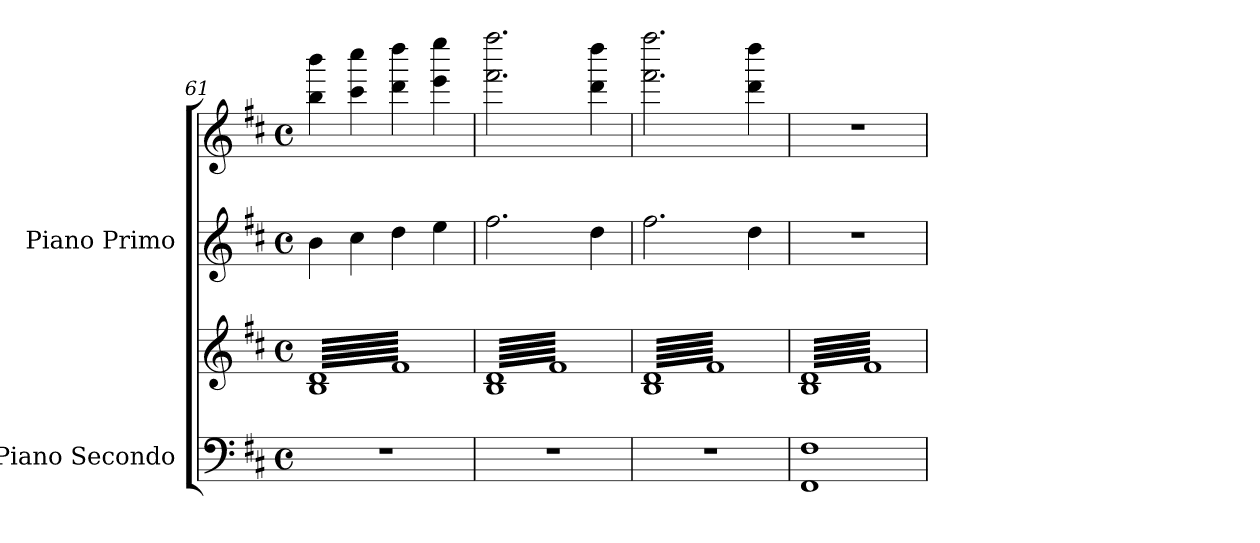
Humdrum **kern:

**kern	**kern	**kern	**kern
*part2	*part2	*part1	*part1
*staff4	*staff3	*staff2	*staff1
*I"Piano Secondo	*	*I"Piano Primo	*
*I'Pno. S.	*	*I'Pno. P.	*
*clefF4	*clefG2	*clefG2	*clefG2
*k[f#c#]	*k[f#c#]	*k[f#c#]	*k[f#c#]
*M4/4	*M4/4	*M4/4	*M4/4
*met(c)	*met(c)	*met(c)	*met(c)
=61	=61	=61	=61
*	*tremolo	*	*
1r	64B 64dLLLL	4b\	4bb\ 4bbb\
.	64f#	.	.
.	64B 64d	.	.
.	64f#	.	.
.	64B 64d	.	.
.	64f#	.	.
.	64B 64d	.	.
.	64f#	.	.
.	64B 64d	.	.
.	64f#	.	.
.	64B 64d	.	.
.	64f#	.	.
.	64B 64d	.	.
.	64f#	.	.
.	64B 64d	.	.
.	64f#	.	.
.	64B 64d	4cc#\	4ccc#\ 4cccc#\
.	64f#	.	.
.	64B 64d	.	.
.	64f#	.	.
.	64B 64d	.	.
.	64f#	.	.
.	64B 64d	.	.
.	64f#	.	.
.	64B 64d	.	.
.	64f#	.	.
.	64B 64d	.	.
.	64f#	.	.
.	64B 64d	.	.
.	64f#	.	.
.	64B 64d	.	.
.	64f#	.	.
.	64B 64d	4dd\	4ddd\ 4dddd\
.	64f#	.	.
.	64B 64d	.	.
.	64f#	.	.
.	64B 64d	.	.
.	64f#	.	.
.	64B 64d	.	.
.	64f#	.	.
.	64B 64d	.	.
.	64f#	.	.
.	64B 64d	.	.
.	64f#	.	.
.	64B 64d	.	.
.	64f#	.	.
.	64B 64d	.	.
.	64f#	.	.
.	64B 64d	4ee\	4eee\ 4eeee\
.	64f#	.	.
.	64B 64d	.	.
.	64f#	.	.
.	64B 64d	.	.
.	64f#	.	.
.	64B 64d	.	.
.	64f#	.	.
.	64B 64d	.	.
.	64f#	.	.
.	64B 64d	.	.
.	64f#	.	.
.	64B 64d	.	.
.	64f#	.	.
.	64B 64d	.	.
.	64f#JJJJ	.	.
=62	=62	=62	=62
1r	64B 64dLLLL	2.ff#\	2.fff#\ 2.ffff#\
.	64f#	.	.
.	64B 64d	.	.
.	64f#	.	.
.	64B 64d	.	.
.	64f#	.	.
.	64B 64d	.	.
.	64f#	.	.
.	64B 64d	.	.
.	64f#	.	.
.	64B 64d	.	.
.	64f#	.	.
.	64B 64d	.	.
.	64f#	.	.
.	64B 64d	.	.
.	64f#	.	.
.	64B 64d	.	.
.	64f#	.	.
.	64B 64d	.	.
.	64f#	.	.
.	64B 64d	.	.
.	64f#	.	.
.	64B 64d	.	.
.	64f#	.	.
.	64B 64d	.	.
.	64f#	.	.
.	64B 64d	.	.
.	64f#	.	.
.	64B 64d	.	.
.	64f#	.	.
.	64B 64d	.	.
.	64f#	.	.
.	64B 64d	.	.
.	64f#	.	.
.	64B 64d	.	.
.	64f#	.	.
.	64B 64d	.	.
.	64f#	.	.
.	64B 64d	.	.
.	64f#	.	.
.	64B 64d	.	.
.	64f#	.	.
.	64B 64d	.	.
.	64f#	.	.
.	64B 64d	.	.
.	64f#	.	.
.	64B 64d	.	.
.	64f#	.	.
.	64B 64d	4dd\	4ddd\ 4dddd\
.	64f#	.	.
.	64B 64d	.	.
.	64f#	.	.
.	64B 64d	.	.
.	64f#	.	.
.	64B 64d	.	.
.	64f#	.	.
.	64B 64d	.	.
.	64f#	.	.
.	64B 64d	.	.
.	64f#	.	.
.	64B 64d	.	.
.	64f#	.	.
.	64B 64d	.	.
.	64f#JJJJ	.	.
=63	=63	=63	=63
1r	64B 64dLLLL	2.ff#\	2.fff#\ 2.ffff#\
.	64f#	.	.
.	64B 64d	.	.
.	64f#	.	.
.	64B 64d	.	.
.	64f#	.	.
.	64B 64d	.	.
.	64f#	.	.
.	64B 64d	.	.
.	64f#	.	.
.	64B 64d	.	.
.	64f#	.	.
.	64B 64d	.	.
.	64f#	.	.
.	64B 64d	.	.
.	64f#	.	.
.	64B 64d	.	.
.	64f#	.	.
.	64B 64d	.	.
.	64f#	.	.
.	64B 64d	.	.
.	64f#	.	.
.	64B 64d	.	.
.	64f#	.	.
.	64B 64d	.	.
.	64f#	.	.
.	64B 64d	.	.
.	64f#	.	.
.	64B 64d	.	.
.	64f#	.	.
.	64B 64d	.	.
.	64f#	.	.
.	64B 64d	.	.
.	64f#	.	.
.	64B 64d	.	.
.	64f#	.	.
.	64B 64d	.	.
.	64f#	.	.
.	64B 64d	.	.
.	64f#	.	.
.	64B 64d	.	.
.	64f#	.	.
.	64B 64d	.	.
.	64f#	.	.
.	64B 64d	.	.
.	64f#	.	.
.	64B 64d	.	.
.	64f#	.	.
.	64B 64d	4dd\	4ddd\ 4dddd\
.	64f#	.	.
.	64B 64d	.	.
.	64f#	.	.
.	64B 64d	.	.
.	64f#	.	.
.	64B 64d	.	.
.	64f#	.	.
.	64B 64d	.	.
.	64f#	.	.
.	64B 64d	.	.
.	64f#	.	.
.	64B 64d	.	.
.	64f#	.	.
.	64B 64d	.	.
.	64f#JJJJ	.	.
=64	=64	=64	=64
1FF# 1F#	64B 64dLLLL	1r	1r
.	64f#	.	.
.	64B 64d	.	.
.	64f#	.	.
.	64B 64d	.	.
.	64f#	.	.
.	64B 64d	.	.
.	64f#	.	.
.	64B 64d	.	.
.	64f#	.	.
.	64B 64d	.	.
.	64f#	.	.
.	64B 64d	.	.
.	64f#	.	.
.	64B 64d	.	.
.	64f#	.	.
.	64B 64d	.	.
.	64f#	.	.
.	64B 64d	.	.
.	64f#	.	.
.	64B 64d	.	.
.	64f#	.	.
.	64B 64d	.	.
.	64f#	.	.
.	64B 64d	.	.
.	64f#	.	.
.	64B 64d	.	.
.	64f#	.	.
.	64B 64d	.	.
.	64f#	.	.
.	64B 64d	.	.
.	64f#	.	.
.	64B 64d	.	.
.	64f#	.	.
.	64B 64d	.	.
.	64f#	.	.
.	64B 64d	.	.
.	64f#	.	.
.	64B 64d	.	.
.	64f#	.	.
.	64B 64d	.	.
.	64f#	.	.
.	64B 64d	.	.
.	64f#	.	.
.	64B 64d	.	.
.	64f#	.	.
.	64B 64d	.	.
.	64f#	.	.
.	64B 64d	.	.
.	64f#	.	.
.	64B 64d	.	.
.	64f#	.	.
.	64B 64d	.	.
.	64f#	.	.
.	64B 64d	.	.
.	64f#	.	.
.	64B 64d	.	.
.	64f#	.	.
.	64B 64d	.	.
.	64f#	.	.
.	64B 64d	.	.
.	64f#	.	.
.	64B 64d	.	.
.	64f#JJJJ	.	.
*	*Xtremolo	*	*
.	.	.	.
.	.	.	.
.	.	.	.
.	.	.	.
.	.	.	.
.	.	.	.
.	.	.	.
.	.	.	.
.	.	.	.
.	.	.	.
.	.	.	.
.	.	.	.
.	.	.	.
.	.	.	.
.	.	.	.
.	.	.	.
.	.	.	.
.	.	.	.
.	.	.	.
.	.	.	.
.	.	.	.
.	.	.	.
.	.	.	.
.	.	.	.
.	.	.	.
.	.	.	.
.	.	.	.
.	.	.	.
.	.	.	.
.	.	.	.
.	.	.	.
.	.	.	.
=	=	=	=
*-	*-	*-	*-
